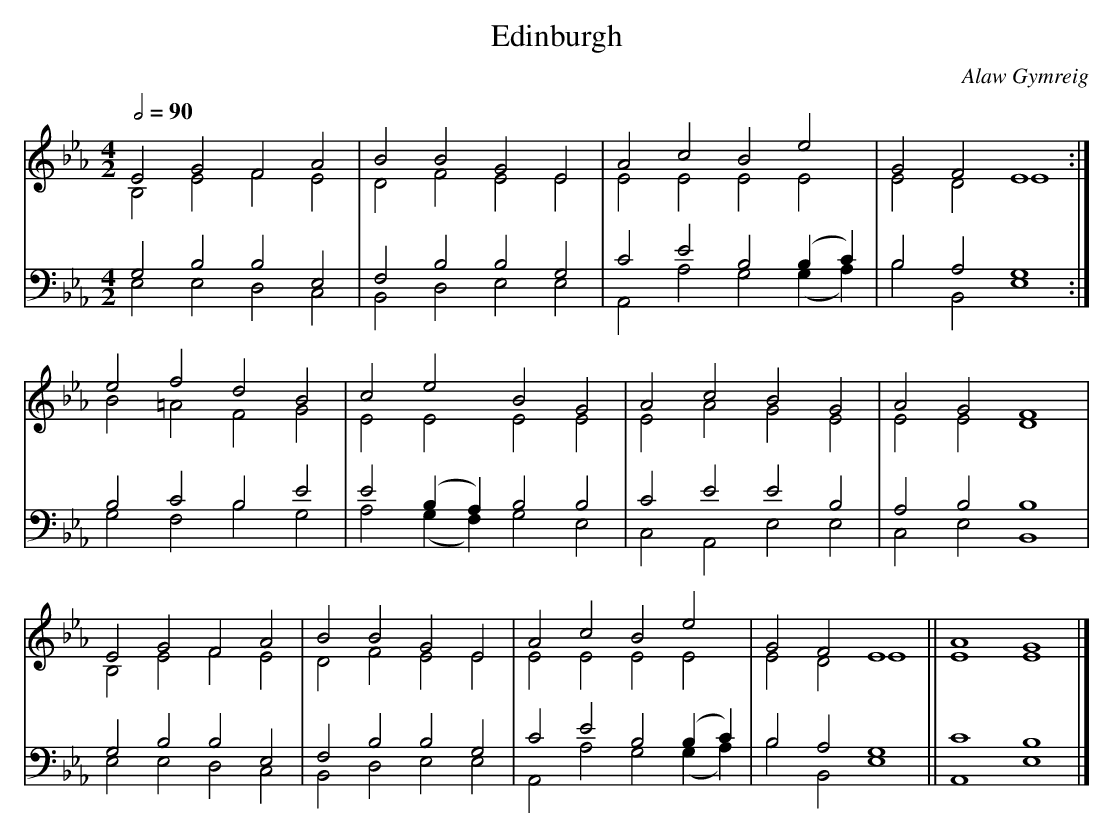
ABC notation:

X:1
T:Edinburgh
C:Alaw Gymreig
M:4/2
L:1/2
V:1 up
V:2 merge down
V:3 bass up
V:4 bass merge down
Q:1/2=90
K:Eb
V:1 E G F A |B  B G E |A  c B  e      |G F  E2 :|
V:2 B,E F E |D  F E E |E  E E  E      |E D  E2 :|
V:3 G,B,B,E,|F, B,B,G,|C  E B,(B,/C/) |B,A, G,2:|
V:4 E,E,D,C,|B,,D,E,E,|A,,A,G,(G,/A,/)|B,B,,E,2:|
V:1 e f d B |c  e      B G |A c  B G |A G F2  |
V:2 B=A F G |E  E      E E |E A  G E |E E D2  |
V:3 B,C B,E |E (B,/A,/)B,B,|C E  E B,|A,B,B,2 |
V:4 G,F,B,G,|A,(G,/F,/)G,E,|C,A,,E,E,|C,E,B,,2|
V:1 E G F A |B  B G E |A  c B  e      |G F  E2 ||A2  G2 |]
V:2 B,E F E |D  F E E |E  E E  E      |E D  E2 ||E2  E2 |]
V:3 G,B,B,E,|F, B,B,G,|C  E B,(B,/C/) |B,A, G,2||C2  B,2|]
V:4 E,E,D,C,|B,,D,E,E,|A,,A,G,(G,/A,/)|B,B,,E,2||A,,2E,2|]
